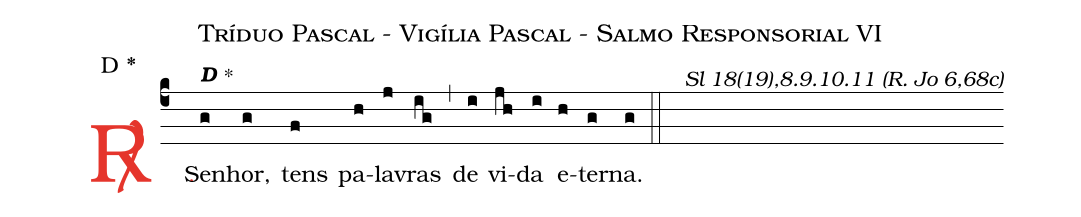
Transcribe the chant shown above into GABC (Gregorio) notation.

name: Tríduo Pascal - Vigília Pascal - Salmo Responsorial VI;
mode: D *;
commentary: Sl 18(19),8.9.10.11 (R. Jo 6,68c);
%%
(c4)

<c><sp>R/</sp>.</c>() Se<alt>\textbf{D \protect\GreStar}</alt>(g)nhor,(g) tens(f) pa(h)la(j)vras(ig) (,) de(i) vi(jh)da(i) e(h)ter(g)na.(g)

(::)
